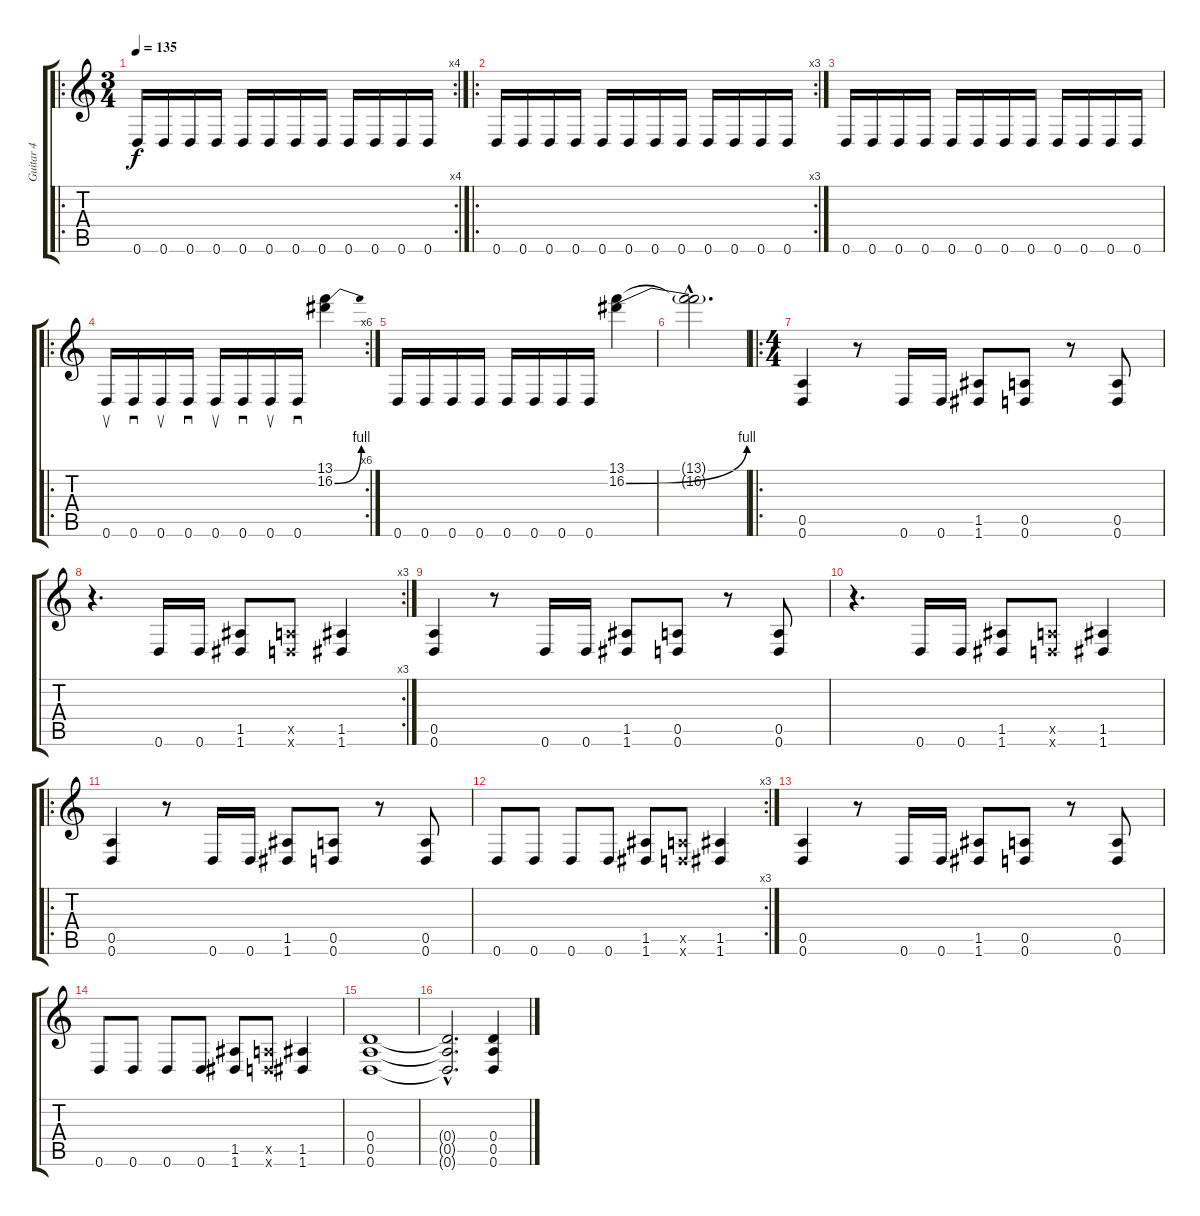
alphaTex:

\track ("Guitar 4" "Guitar 4") {instrument distortionguitar}
\staff {score tabs}
\tuning (E4 B3 G3 D3 A2 D2) {hide}
\ro
\rc 4
\ts (3 4)
\tempo 135
\clef g2
\ks c
0.6.16{dy f} 0.6.16 0.6.16 0.6.16 0.6.16 0.6.16 0.6.16 0.6.16 0.6.16 0.6.16 0.6.16 0.6.16 |
\ro
\rc 3
0.6.16 0.6.16 0.6.16 0.6.16 0.6.16 0.6.16 0.6.16 0.6.16 0.6.16 0.6.16 0.6.16 0.6.16 |
0.6.16 0.6.16 0.6.16 0.6.16 0.6.16 0.6.16 0.6.16 0.6.16 0.6.16 0.6.16 0.6.16 0.6.16 |
\ro
\rc 6
0.6.16{su} 0.6.16{sd} 0.6.16{su} 0.6.16{sd} 0.6.16{su} 0.6.16{sd} 0.6.16{su} 0.6.16{sd} (13.1 16.2{be (bend 0 0 60 4)}).4 |
0.6.16 0.6.16 0.6.16 0.6.16 0.6.16 0.6.16 0.6.16 0.6.16 (13.1 16.2{be (bend 0 0 60 4)}).4 |
(13.1{hac t} 16.2{hac t}).2{d} |
\ro
\ts (4 4)
(0.5 0.6).4 r.8 0.6.16 0.6.16 (1.5 1.6).8 (0.5 0.6).8 r.8 (0.5 0.6).8 |
\rc 3
r.4{d} 0.6.16 0.6.16 (1.5 1.6).8 (0.5{x} 0.6{x}).8 (1.5 1.6).4 |
(0.5 0.6).4 r.8 0.6.16 0.6.16 (1.5 1.6).8 (0.5 0.6).8 r.8 (0.5 0.6).8 |
r.4{d} 0.6.16 0.6.16 (1.5 1.6).8 (0.5{x} 0.6{x}).8 (1.5 1.6).4 |
\ro
(0.5 0.6).4 r.8 0.6.16 0.6.16 (1.5 1.6).8 (0.5 0.6).8 r.8 (0.5 0.6).8 |
\rc 3
0.6.8 0.6.8 0.6.8 0.6.8 (1.5 1.6).8 (0.5{x} 0.6{x}).8 (1.5 1.6).4 |
(0.5 0.6).4 r.8 0.6.16 0.6.16 (1.5 1.6).8 (0.5 0.6).8 r.8 (0.5 0.6).8 |
0.6.8 0.6.8 0.6.8 0.6.8 (1.5 1.6).8 (0.5{x} 0.6{x}).8 (1.5 1.6).4 |
(0.4 0.5 0.6).1 |
(0.4{hac t} 0.5{hac t} 0.6{hac t}).2{d} (0.4 0.5 0.6).4
